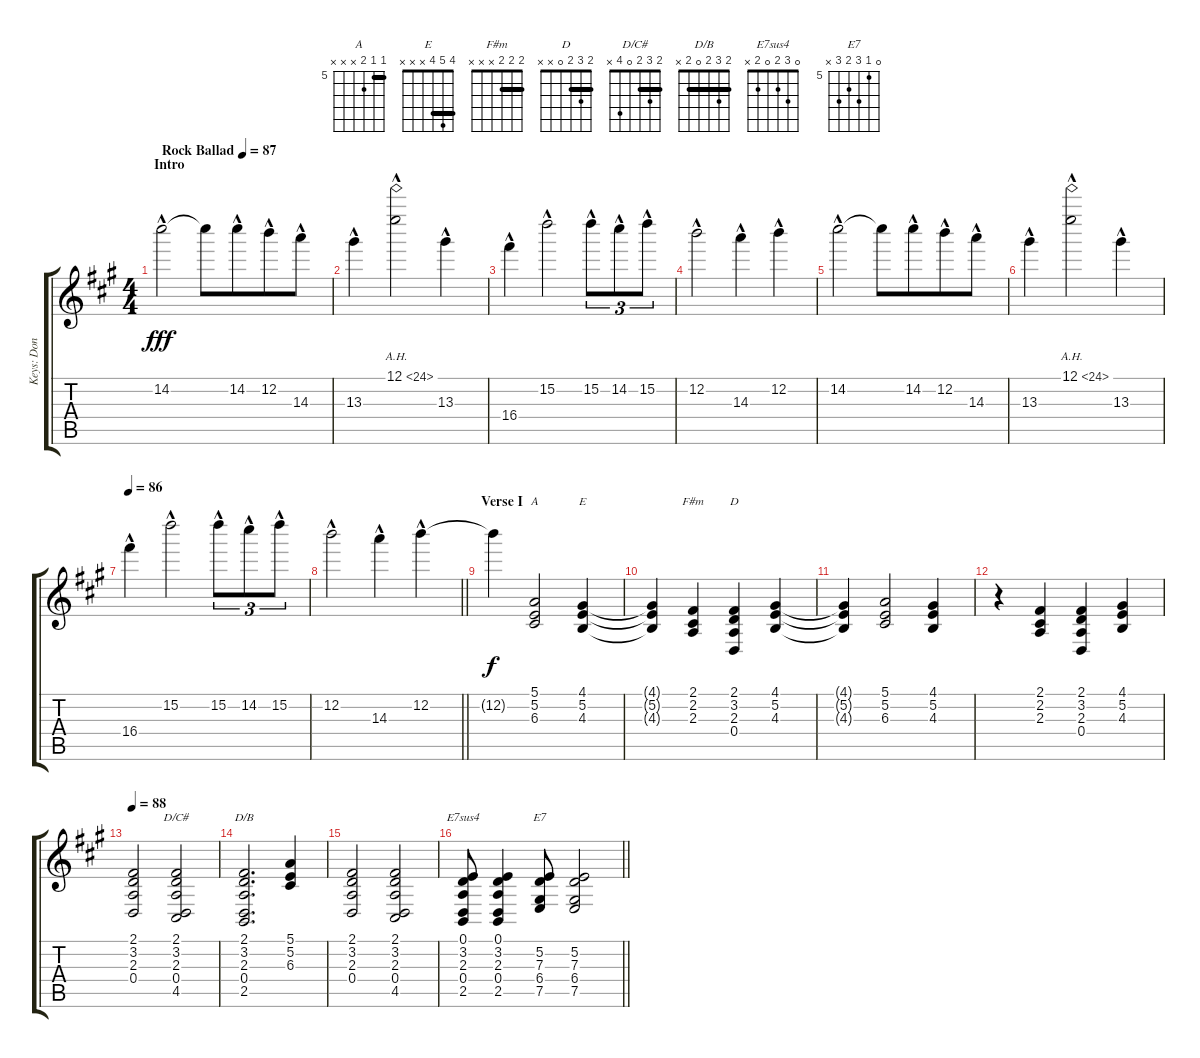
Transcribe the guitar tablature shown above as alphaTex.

\track ("Keys: Don" "Keys: Don") {instrument electricgrandpiano}
\staff {score tabs}
\tuning (E4 B3 G3 D3 A2 E2) {hide}
\chord ("A" 5 5 6 x x x) {firstfret 5 barre 5}
\chord ("E" 4 5 4 x x x) {barre 4}
\chord ("F#m" 2 2 2 x x x) {barre 2}
\chord ("D" 2 3 2 0 x x) {barre 2}
\chord ("D/C#" 2 3 2 0 4 x) {barre 2}
\chord ("D/B" 2 3 2 0 2 x) {barre 2}
\chord ("E7sus4" 0 3 2 0 2 x)
\chord ("E7" 0 5 7 6 7 x) {firstfret 5}
\ts (4 4)
\section ("" "Intro")
\tempo (87 "Rock Ballad")
\tempo 84
\tempo (87 "Rock Ballad")
\clef g2
\ks a
14.2{hac}.2{ot 15mb dy fff instrument electricgrandpiano} 14.2{t}.8{ot 15mb} 14.2{hac}.8{ot 15mb beam merge} 12.2{hac}.8{ot 15mb} 14.3{hac}.8{ot 15mb} |
13.3{hac}.4{ot 15mb} 12.1{ah 12 hac}.2{ot 15mb} 13.3{hac}.4{ot 15mb} |
16.4{hac}.4{ot 15mb} 15.2{hac}.2{ot 15mb} 15.2{hac}.8{tu (3 2) ot 15mb} 14.2{hac}.8{tu (3 2) ot 15mb} 15.2{hac}.8{tu (3 2) ot 15mb} |
12.2{hac}.2{ot 15mb} 14.3{hac}.4{ot 15mb} 12.2{hac}.4{ot 15mb} |
14.2{hac}.2{ot 15mb} 14.2{t}.8{ot 15mb} 14.2{hac}.8{ot 15mb beam merge} 12.2{hac}.8{ot 15mb} 14.3{hac}.8{ot 15mb} |
13.3{hac}.4{ot 15mb} 12.1{ah 12 hac}.2{ot 15mb} 13.3{hac}.4{ot 15mb} |
\tempo 86
16.4{hac}.4{ot 15mb} 15.2{hac}.2{ot 15mb} 15.2{hac}.8{tu (3 2) ot 15mb} 14.2{hac}.8{tu (3 2) ot 15mb} 15.2{hac}.8{tu (3 2) ot 15mb} |
\barLineRight lightlight
12.2{hac}.2{ot 15mb} 14.3{hac}.4{ot 15mb} 12.2{hac}.4{ot 15mb} |
\section ("" "Verse I")
12.2{t}.4{ot 15mb dy f volume 11 instrument stringensemble2} (5.1 5.2 6.3).2{ch "A"} (4.1 5.2 4.3).4{ch "E"} |
(4.1{t} 5.2{t} 4.3{t}).4 (2.1 2.2 2.3).4{ch "F#m"} (2.1 3.2 2.3 0.4).4{ch "D"} (4.1 5.2 4.3).4 |
(4.1{t} 5.2{t} 4.3{t}).4 (5.1 5.2 6.3).2 (4.1 5.2 4.3).4 |
r.4 (2.1 2.2 2.3).4 (2.1 3.2 2.3 0.4).4 (4.1 5.2 4.3).4 |
\tempo 88
(2.1 3.2 2.3 0.4).2 (2.1 3.2 2.3 0.4 4.5).2{ch "D/C#"} |
(2.1 3.2 2.3 0.4 2.5).2{d ch "D/B"} (5.1 5.2 6.3).4 |
(2.1 3.2 2.3 0.4).2 (2.1 3.2 2.3 0.4 4.5).2 |
\barLineRight lightlight
(0.1 3.2 2.3 0.4 2.5).8{ch "E7sus4"} (0.1 3.2 2.3 0.4 2.5).4 (5.2 7.3 6.4 7.5).8{ch "E7"} (5.2 7.3 6.4 7.5).2
